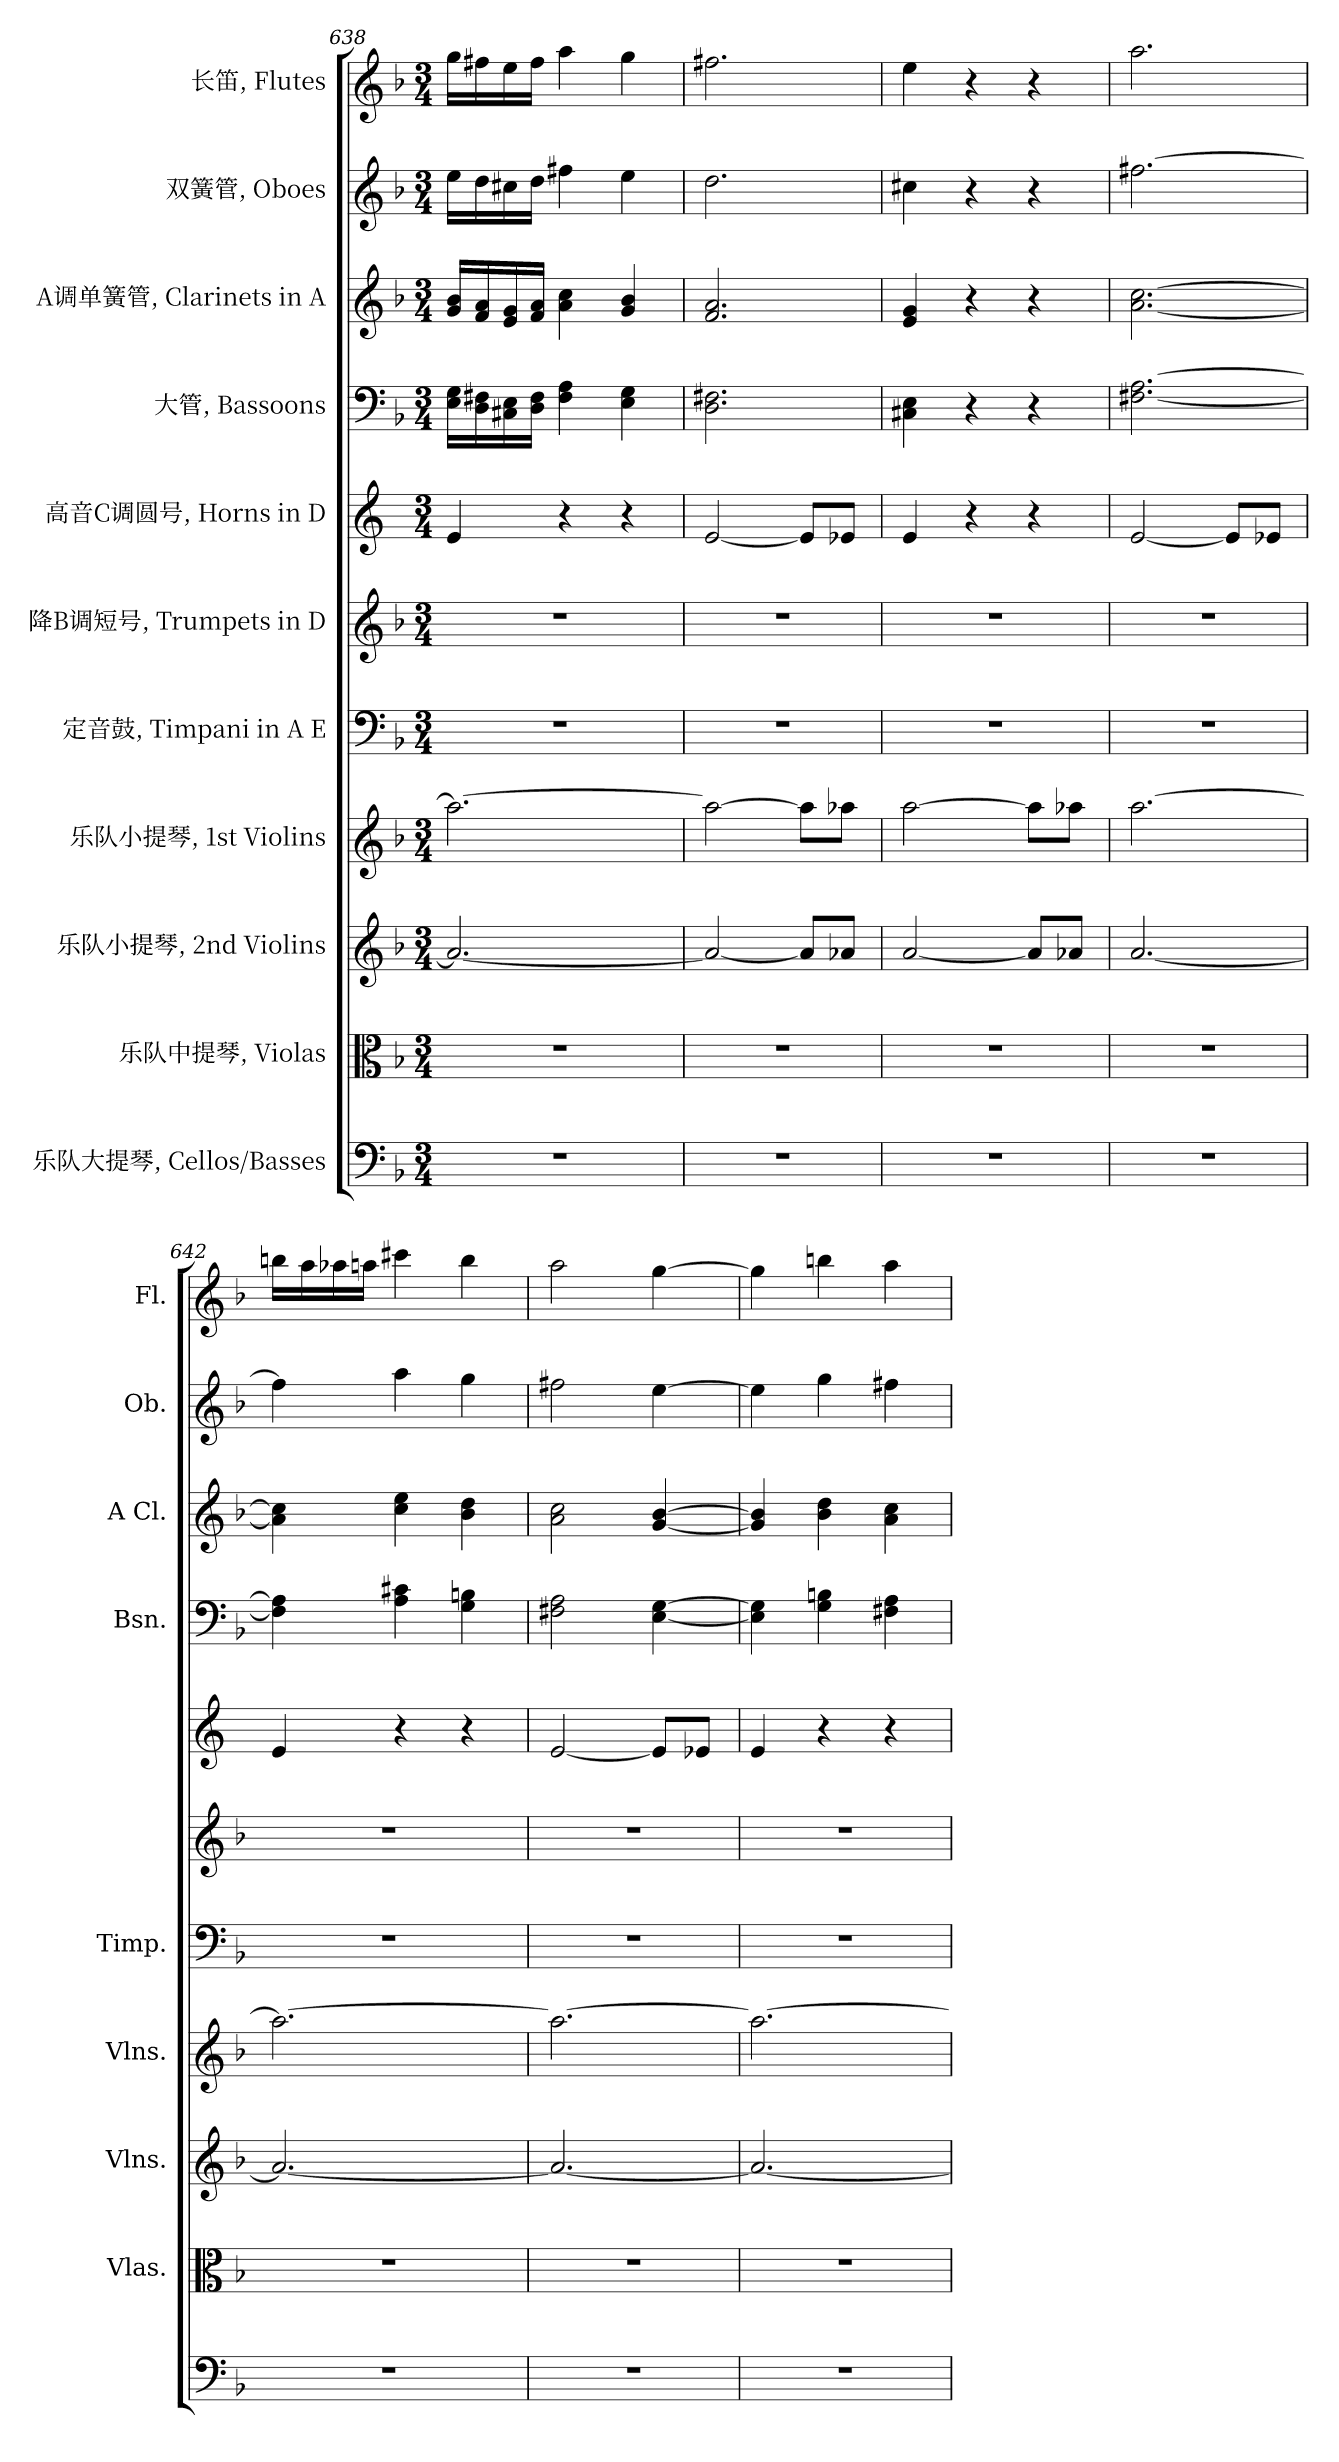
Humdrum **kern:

**kern	**kern	**kern	**kern	**kern	**kern	**kern	**kern	**kern	**kern	**kern
*part11	*part10	*part9	*part8	*part7	*part6	*part5	*part4	*part3	*part2	*part1
*staff11	*staff10	*staff9	*staff8	*staff7	*staff6	*staff5	*staff4	*staff3	*staff2	*staff1
*I"乐队大提琴, Cellos/Basses	*I"乐队中提琴, Violas	*I"乐队小提琴, 2nd Violins	*I"乐队小提琴, 1st Violins	*I"定音鼓, Timpani in A E	*I"降B调短号, Trumpets in D	*I"高音C调圆号, Horns in D	*I"大管, Bassoons	*I"A调单簧管, Clarinets in A	*I"双簧管, Oboes	*I"长笛, Flutes
*	*I'Vlas.	*I'Vlns.	*I'Vlns.	*I'Timp.	*	*	*I'Bsn.	*I'A Cl.	*I'Ob.	*I'Fl.
*clefF4	*clefC3	*clefG2	*clefG2	*clefF4	*clefG2	*clefG2	*clefF4	*clefG2	*clefG2	*clefG2
*	*	*	*	*	*ITrd1c2	*ITrd4c7	*	*ITrd2c3	*	*
*k[b-]	*k[b-]	*k[b-]	*k[b-]	*k[b-]	*k[b-e-a-]	*k[b-]	*k[b-]	*k[f#c#]	*k[b-]	*k[b-]
*M3/4	*M3/4	*M3/4	*M3/4	*M3/4	*M3/4	*M3/4	*M3/4	*M3/4	*M3/4	*M3/4
=638	=638	=638	=638	=638	=638	=638	=638	=638	=638	=638
2.r	2.r	2.a/_	2.aa\_	2.r	2.r	4A/	16E\ 16G\LL	16e/ 16g/LL	16ee\LL	16gg\LL
.	.	.	.	.	.	.	16D\ 16F#X\	16d/ 16f#/	16dd\	16ff#X\
.	.	.	.	.	.	.	16C#X\ 16E\	16c#/ 16e/	16cc#X\	16ee\
.	.	.	.	.	.	.	16D\ 16F#\JJ	16d/ 16f#/JJ	16dd\JJ	16ff#\JJ
.	.	.	.	.	.	4r	4F#\ 4A\	4f#\ 4a\	4ff#X\	4aa\
.	.	.	.	.	.	4r	4E\ 4G\	4e/ 4g/	4ee\	4gg\
=639	=639	=639	=639	=639	=639	=639	=639	=639	=639	=639
2.r	2.r	2a/_	2aa\_	2.r	2.r	[2A/	2.D\ 2.F#X\	2.d/ 2.f#/	2.dd\	2.ff#X\
.	.	8a/L]	8aa\L]	.	.	8A/L]	.	.	.	.
.	.	8a-X/J	8aa-X\J	.	.	8A-X/J	.	.	.	.
=640	=640	=640	=640	=640	=640	=640	=640	=640	=640	=640
2.r	2.r	[2a/	[2aa\	2.r	2.r	4A/	4C#X\ 4E\	4c#/ 4e/	4cc#X\	4ee\
.	.	.	.	.	.	4r	4r	4r	4r	4r
.	.	8a/L]	8aa\L]	.	.	4r	4r	4r	4r	4r
.	.	8a-X/J	8aa-X\J	.	.	.	.	.	.	.
!!LO:PB:g=z
=641	=641	=641	=641	=641	=641	=641	=641	=641	=641	=641
2.r	2.r	[2.a/	[2.aa\	2.r	2.r	[2A/	[2.F#X\ [2.A\	[2.f#\ [2.a\	[2.ff#X\	2.aa\
.	.	.	.	.	.	8A/L]	.	.	.	.
.	.	.	.	.	.	8A-X/J	.	.	.	.
=642	=642	=642	=642	=642	=642	=642	=642	=642	=642	=642
2.r	2.r	2.a/_	2.aa\_	2.r	2.r	4A/	4F#\] 4A\]	4f#\] 4a\]	4ff#\]	16bbn\LL
.	.	.	.	.	.	.	.	.	.	16aa\
.	.	.	.	.	.	.	.	.	.	16aa-X\
.	.	.	.	.	.	.	.	.	.	16aan\JJ
.	.	.	.	.	.	4r	4A\ 4c#X\	4a\ 4cc#\	4aa\	4ccc#X\
.	.	.	.	.	.	4r	4G\ 4Bn\	4g\ 4b\	4gg\	4bb\
=643	=643	=643	=643	=643	=643	=643	=643	=643	=643	=643
2.r	2.r	2.a/_	2.aa\_	2.r	2.r	[2A/	2F#X\ 2A\	2f#\ 2a\	2ff#X\	2aa\
.	.	.	.	.	.	8A/L]	[4E\ [4G\	[4e/ [4g/	[4ee\	[4gg\
.	.	.	.	.	.	8A-X/J	.	.	.	.
=644	=644	=644	=644	=644	=644	=644	=644	=644	=644	=644
2.r	2.r	2.a/_	2.aa\_	2.r	2.r	4A/	4E\] 4G\]	4e/] 4g/]	4ee\]	4gg\]
.	.	.	.	.	.	4r	4G\ 4Bn\	4g\ 4b\	4gg\	4bbn\
.	.	.	.	.	.	4r	4F#X\ 4A\	4f#\ 4a\	4ff#X\	4aa\
=	=	=	=	=	=	=	=	=	=	=
*-	*-	*-	*-	*-	*-	*-	*-	*-	*-	*-
